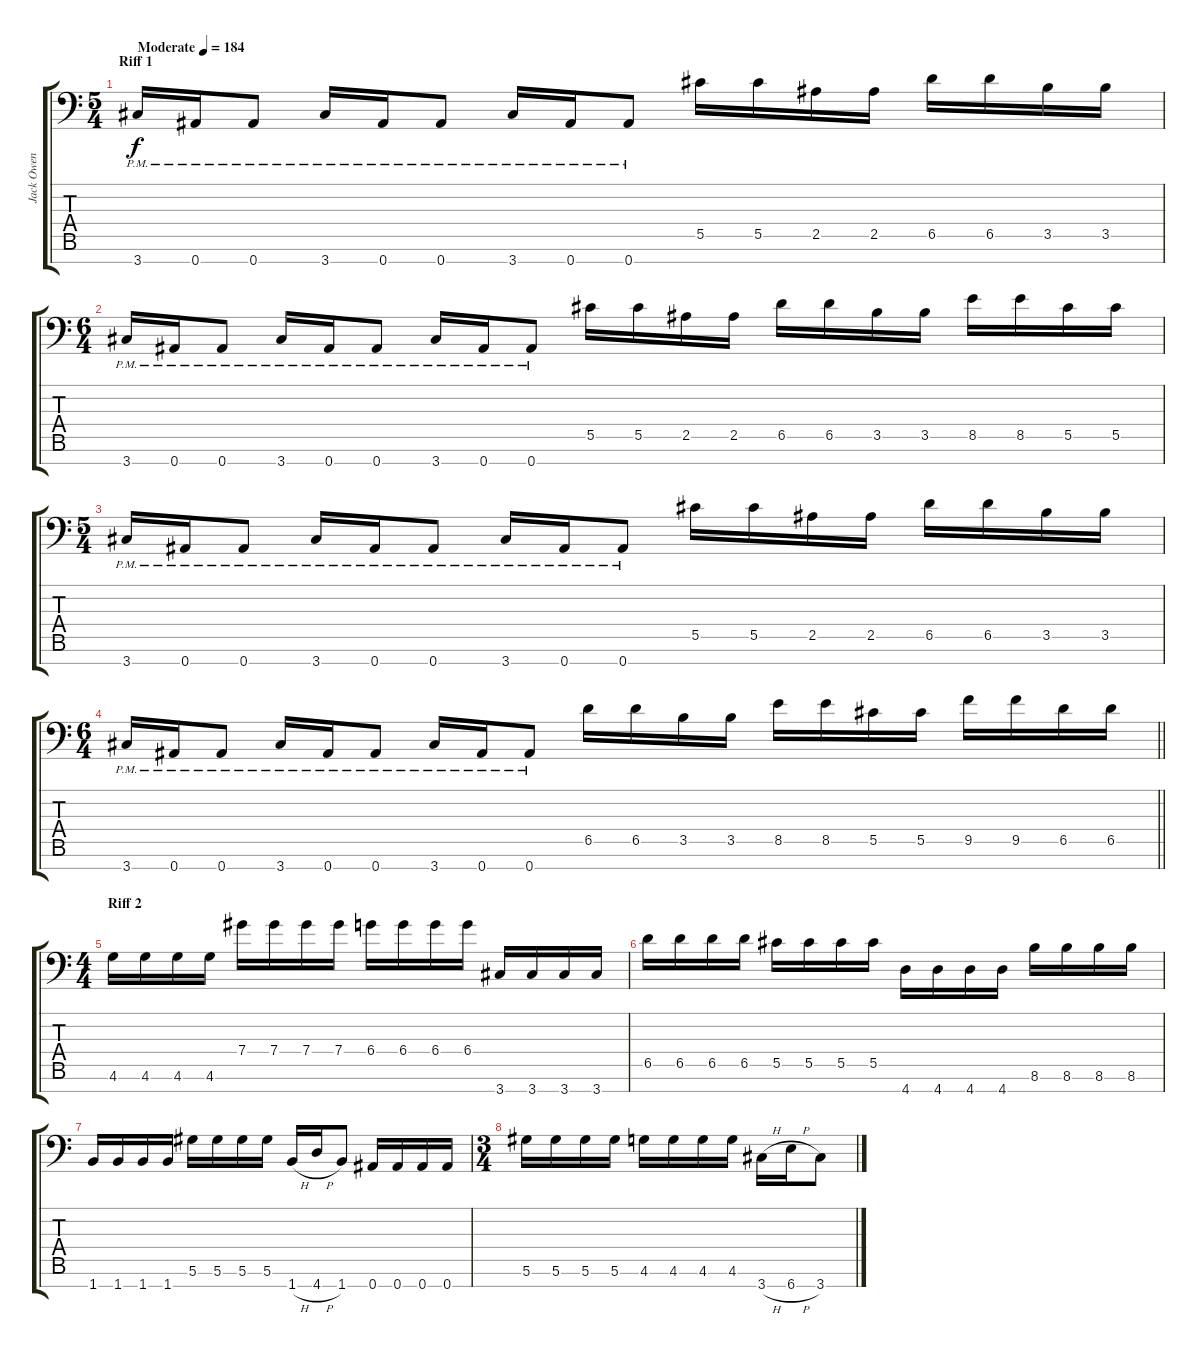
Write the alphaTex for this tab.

\track ("Jack Owen" "Jack Owen") {instrument distortionguitar}
\staff {score tabs}
\tuning (Eb4 Bb3 Gb3 Db3 Ab2 Eb2 Bb1) {hide}
\ts (5 4)
\section ("" "Riff 1")
\tempo (184 "Moderate")
\clef f4
\ks c
3.7{pm}.16{dy f instrument distortionguitar} 0.7{pm}.16 0.7{pm}.8 3.7{pm}.16 0.7{pm}.16 0.7{pm}.8 3.7{pm}.16 0.7{pm}.16 0.7{pm}.8 5.5.16 5.5.16 2.5.16 2.5.16 6.5.16 6.5.16 3.5.16 3.5.16 |
\ts (6 4)
3.7{pm}.16 0.7{pm}.16 0.7{pm}.8 3.7{pm}.16 0.7{pm}.16 0.7{pm}.8 3.7{pm}.16 0.7{pm}.16 0.7{pm}.8 5.5.16 5.5.16 2.5.16 2.5.16 6.5.16 6.5.16 3.5.16 3.5.16 8.5.16 8.5.16 5.5.16 5.5.16 |
\ts (5 4)
3.7{pm}.16 0.7{pm}.16 0.7{pm}.8 3.7{pm}.16 0.7{pm}.16 0.7{pm}.8 3.7{pm}.16 0.7{pm}.16 0.7{pm}.8 5.5.16 5.5.16 2.5.16 2.5.16 6.5.16 6.5.16 3.5.16 3.5.16 |
\ts (6 4)
\barLineRight lightlight
3.7{pm}.16 0.7{pm}.16 0.7{pm}.8 3.7{pm}.16 0.7{pm}.16 0.7{pm}.8 3.7{pm}.16 0.7{pm}.16 0.7{pm}.8 6.5.16 6.5.16 3.5.16 3.5.16 8.5.16 8.5.16 5.5.16 5.5.16 9.5.16 9.5.16 6.5.16 6.5.16 |
\ts (4 4)
\section ("" "Riff 2")
4.6.16 4.6.16 4.6.16 4.6.16 7.4.16 7.4.16 7.4.16 7.4.16 6.4.16 6.4.16 6.4.16 6.4.16 3.7.16 3.7.16 3.7.16 3.7.16 |
6.5.16 6.5.16 6.5.16 6.5.16 5.5.16 5.5.16 5.5.16 5.5.16 4.7.16 4.7.16 4.7.16 4.7.16 8.6.16 8.6.16 8.6.16 8.6.16 |
1.7.16 1.7.16 1.7.16 1.7.16 5.6.16 5.6.16 5.6.16 5.6.16 1.7{h}.16 4.7{h}.16 1.7.8 0.7.16 0.7.16 0.7.16 0.7.16 |
\ts (3 4)
5.6.16 5.6.16 5.6.16 5.6.16 4.6.16 4.6.16 4.6.16 4.6.16 3.7{h}.16 6.7{h}.16 3.7.8
